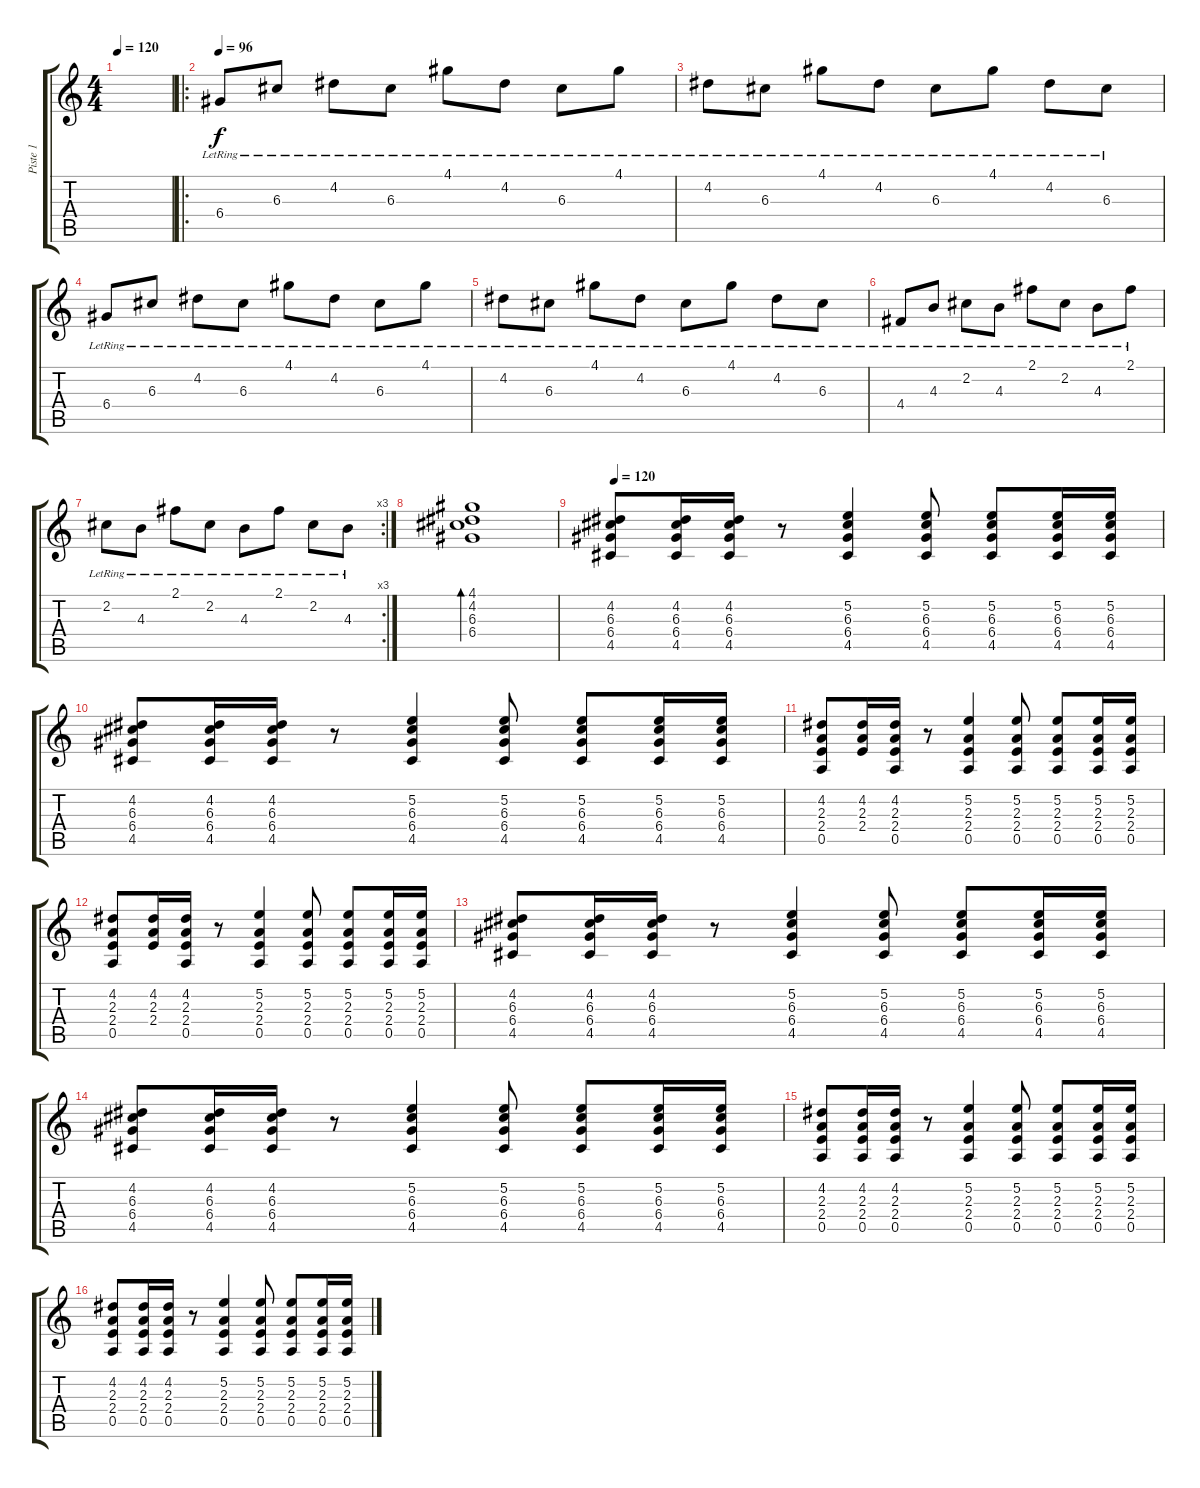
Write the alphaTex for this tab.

\track ("Piste 1" "Piste 1") {instrument acousticguitarsteel}
\staff {score tabs}
\tuning (E4 B3 G3 D3 A2 E2) {hide}
\ts (4 4)
\tempo 120
\clef g2
\ks c
|
\ro
\tempo 96
6.4{lr}.8 6.3{lr}.8 4.2{lr}.8 6.3{lr}.8 4.1{lr}.8 4.2{lr}.8 6.3{lr}.8 4.1{lr}.8 |
4.2{lr}.8 6.3{lr}.8 4.1{lr}.8 4.2{lr}.8 6.3{lr}.8 4.1{lr}.8 4.2{lr}.8 6.3{lr}.8 |
6.4{lr}.8 6.3{lr}.8 4.2{lr}.8 6.3{lr}.8 4.1{lr}.8 4.2{lr}.8 6.3{lr}.8 4.1{lr}.8 |
4.2{lr}.8 6.3{lr}.8 4.1{lr}.8 4.2{lr}.8 6.3{lr}.8 4.1{lr}.8 4.2{lr}.8 6.3{lr}.8 |
4.4{lr}.8 4.3{lr}.8 2.2{lr}.8 4.3{lr}.8 2.1{lr}.8 2.2{lr}.8 4.3{lr}.8 2.1{lr}.8 |
\rc 3
2.2{lr}.8 4.3{lr}.8 2.1{lr}.8 2.2{lr}.8 4.3{lr}.8 2.1{lr}.8 2.2{lr}.8 4.3{lr}.8 |
(4.1 4.2 6.3 6.4).1{bd 240} |
\tempo 120
(4.2 6.3 6.4 4.5).8{txt ""} (4.2 6.3 6.4 4.5).16 (4.2 6.3 6.4 4.5).16 r.8 (5.2 6.3 6.4 4.5).4 (5.2 6.3 6.4 4.5).8 (5.2 6.3 6.4 4.5).8 (5.2 6.3 6.4 4.5).16 (5.2 6.3 6.4 4.5).16 |
(4.2 6.3 6.4 4.5).8 (4.2 6.3 6.4 4.5).16 (4.2 6.3 6.4 4.5).16 r.8 (5.2 6.3 6.4 4.5).4 (5.2 6.3 6.4 4.5).8 (5.2 6.3 6.4 4.5).8 (5.2 6.3 6.4 4.5).16 (5.2 6.3 6.4 4.5).16 |
(4.2 2.3 2.4 0.5).8 (4.2 2.3 2.4).16 (4.2 2.3 2.4 0.5).16 r.8 (5.2 2.3 2.4 0.5).4 (5.2 2.3 2.4 0.5).8 (5.2 2.3 2.4 0.5).8 (5.2 2.3 2.4 0.5).16 (5.2 2.3 2.4 0.5).16 |
(4.2 2.3 2.4 0.5).8 (4.2 2.3 2.4).16 (4.2 2.3 2.4 0.5).16 r.8 (5.2 2.3 2.4 0.5).4 (5.2 2.3 2.4 0.5).8 (5.2 2.3 2.4 0.5).8 (5.2 2.3 2.4 0.5).16 (5.2 2.3 2.4 0.5).16 |
(4.2 6.3 6.4 4.5).8 (4.2 6.3 6.4 4.5).16 (4.2 6.3 6.4 4.5).16 r.8 (5.2 6.3 6.4 4.5).4 (5.2 6.3 6.4 4.5).8 (5.2 6.3 6.4 4.5).8 (5.2 6.3 6.4 4.5).16 (5.2 6.3 6.4 4.5).16 |
(4.2 6.3 6.4 4.5).8 (4.2 6.3 6.4 4.5).16 (4.2 6.3 6.4 4.5).16 r.8 (5.2 6.3 6.4 4.5).4 (5.2 6.3 6.4 4.5).8 (5.2 6.3 6.4 4.5).8 (5.2 6.3 6.4 4.5).16 (5.2 6.3 6.4 4.5).16 |
(4.2 2.3 2.4 0.5).8 (4.2 2.3 2.4 0.5).16 (4.2 2.3 2.4 0.5).16 r.8 (5.2 2.3 2.4 0.5).4 (5.2 2.3 2.4 0.5).8 (5.2 2.3 2.4 0.5).8 (5.2 2.3 2.4 0.5).16 (5.2 2.3 2.4 0.5).16 |
(4.2 2.3 2.4 0.5).8 (4.2 2.3 2.4 0.5).16 (4.2 2.3 2.4 0.5).16 r.8 (5.2 2.3 2.4 0.5).4 (5.2 2.3 2.4 0.5).8 (5.2 2.3 2.4 0.5).8 (5.2 2.3 2.4 0.5).16 (5.2 2.3 2.4 0.5).16
